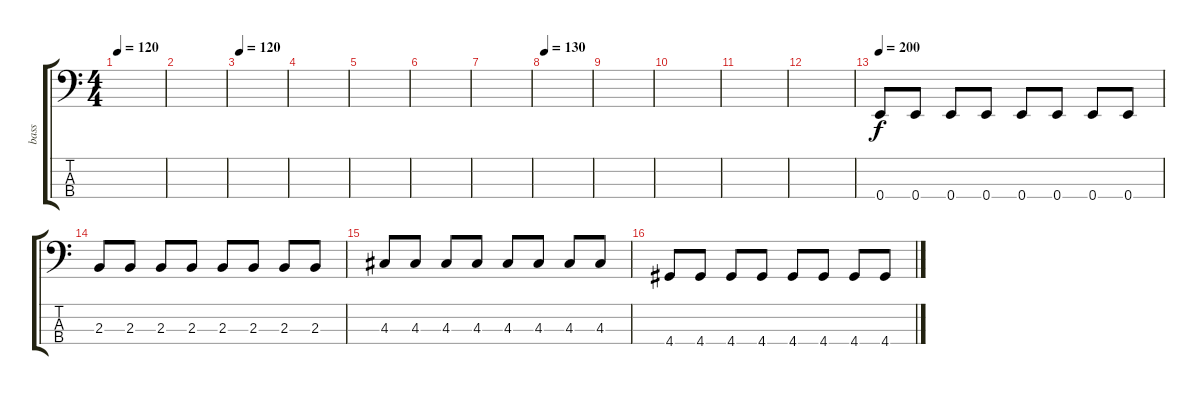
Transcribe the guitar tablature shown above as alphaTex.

\track ("bass" "bass") {instrument electricbassfinger}
\staff {score tabs}
\tuning (G2 D2 A1 E1) {hide}
\ts (4 4)
\tempo 120
\clef f4
\ks c
|
|
\tempo 120
|
|
|
|
|
\tempo 130
|
|
|
|
|
\tempo 200
0.4.8 0.4.8 0.4.8 0.4.8 0.4.8 0.4.8 0.4.8 0.4.8 |
2.3.8 2.3.8 2.3.8 2.3.8 2.3.8 2.3.8 2.3.8 2.3.8 |
4.3.8 4.3.8 4.3.8 4.3.8 4.3.8 4.3.8 4.3.8 4.3.8 |
4.4.8 4.4.8 4.4.8 4.4.8 4.4.8 4.4.8 4.4.8 4.4.8
